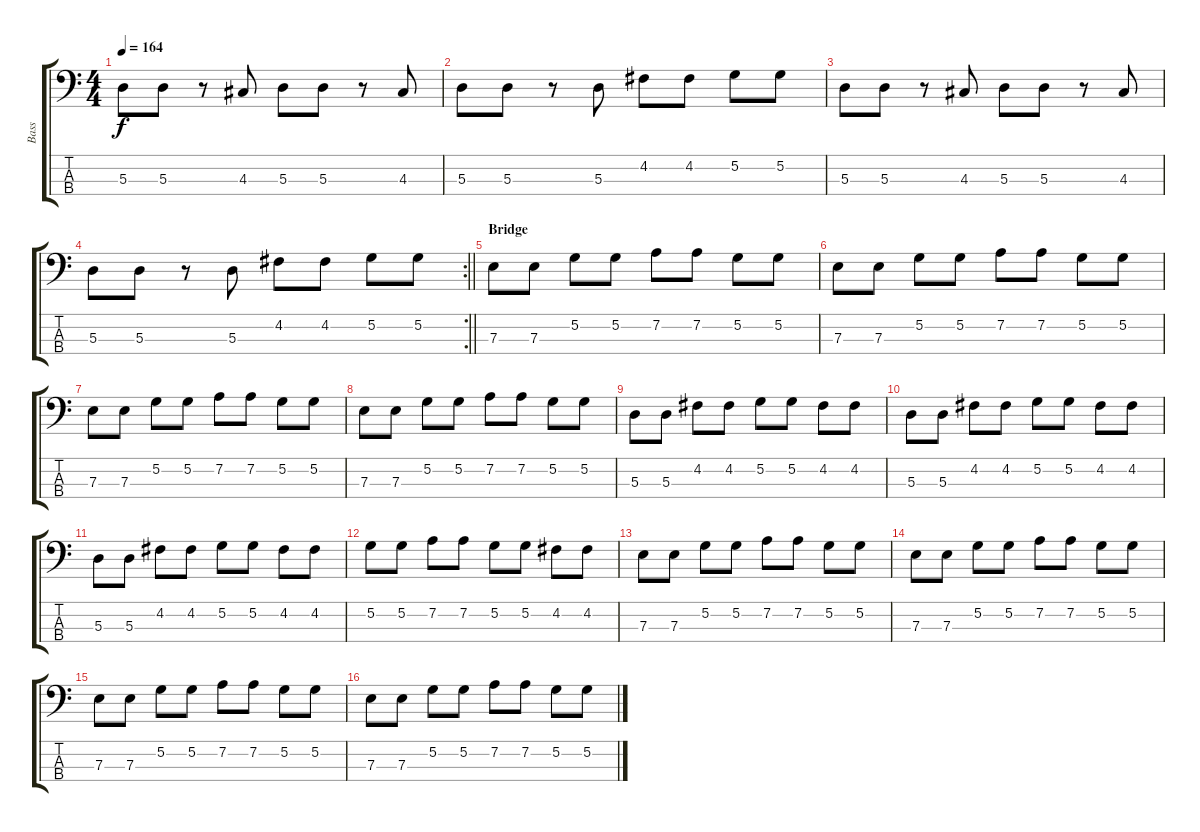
\track ("Bass" "Bass") {instrument electricbasspick}
\staff {score tabs}
\tuning (G2 D2 A1 E1) {hide}
\ts (4 4)
\tempo 164
\clef f4
\ks c
5.3.8{dy f} 5.3.8 r.8 4.3.8 5.3.8 5.3.8 r.8 4.3.8 |
5.3.8 5.3.8 r.8 5.3.8 4.2.8 4.2.8 5.2.8 5.2.8 |
5.3.8 5.3.8 r.8 4.3.8 5.3.8 5.3.8 r.8 4.3.8 |
\rc 2
\barLineRight lightlight
5.3.8 5.3.8 r.8 5.3.8 4.2.8 4.2.8 5.2.8 5.2.8 |
\section ("" "Bridge")
7.3.8 7.3.8 5.2.8 5.2.8 7.2.8 7.2.8 5.2.8 5.2.8 |
7.3.8 7.3.8 5.2.8 5.2.8 7.2.8 7.2.8 5.2.8 5.2.8 |
7.3.8 7.3.8 5.2.8 5.2.8 7.2.8 7.2.8 5.2.8 5.2.8 |
7.3.8 7.3.8 5.2.8 5.2.8 7.2.8 7.2.8 5.2.8 5.2.8 |
5.3.8 5.3.8 4.2.8 4.2.8 5.2.8 5.2.8 4.2.8 4.2.8 |
5.3.8 5.3.8 4.2.8 4.2.8 5.2.8 5.2.8 4.2.8 4.2.8 |
5.3.8 5.3.8 4.2.8 4.2.8 5.2.8 5.2.8 4.2.8 4.2.8 |
5.2.8 5.2.8 7.2.8 7.2.8 5.2.8 5.2.8 4.2.8 4.2.8 |
7.3.8 7.3.8 5.2.8 5.2.8 7.2.8 7.2.8 5.2.8 5.2.8 |
7.3.8 7.3.8 5.2.8 5.2.8 7.2.8 7.2.8 5.2.8 5.2.8 |
7.3.8 7.3.8 5.2.8 5.2.8 7.2.8 7.2.8 5.2.8 5.2.8 |
7.3.8 7.3.8 5.2.8 5.2.8 7.2.8 7.2.8 5.2.8 5.2.8
